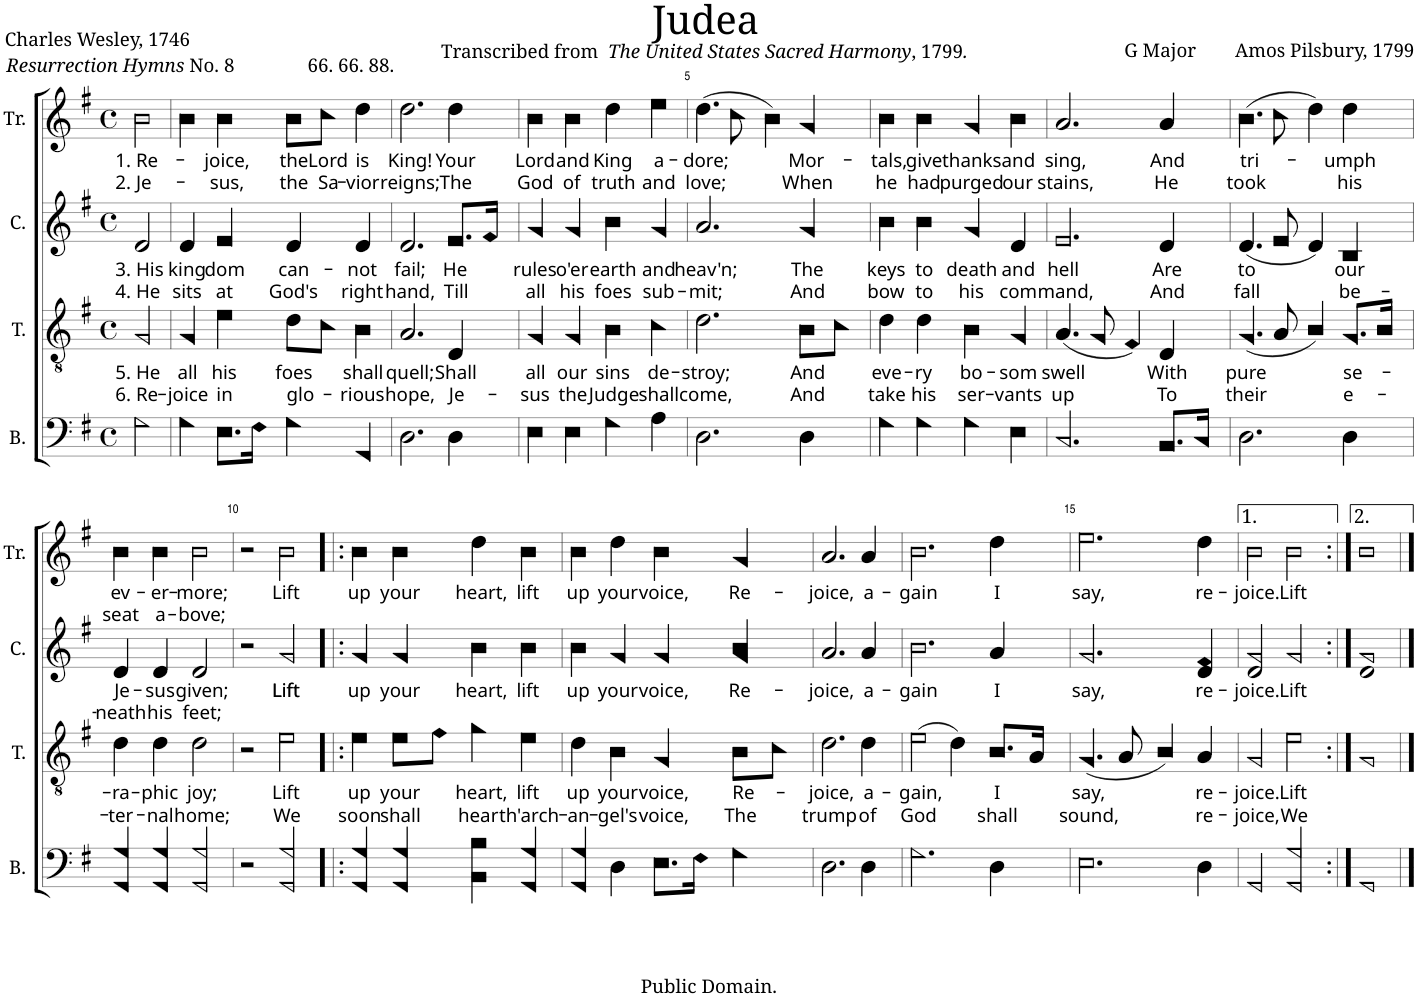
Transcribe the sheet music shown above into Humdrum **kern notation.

**kern	**kern	**text	**text	**kern	**text	**text	**kern	**text	**text
*part4	*part3	*part3	*part3	*part2	*part2	*part2	*part1	*part1	*part1
*staff4	*staff3	*staff3	*staff3	*staff2	*staff2	*staff2	*staff1	*staff1	*staff1
*I"B.	*I"T.	*	*	*I"C.	*	*	*I"Tr.	*	*
*I'B.	*I'T.	*	*	*I'C.	*	*	*I'Tr.	*	*
*clefF4	*clefGv2	*	*	*clefG2	*	*	*clefG2	*	*
*k[f#]	*k[f#]	*	*	*k[f#]	*	*	*k[f#]	*	*
*M4/4	*M4/4	*	*	*M4/4	*	*	*M4/4	*	*
*met(c)	*met(c)	*	*	*met(c)	*	*	*met(c)	*	*
=1	=1	=1	=1	=1	=1	=1	=1	=1	=1
!	!	!LO:LY:b	!LO:LY:b	!	!LO:LY:b	!LO:LY:b	!	!LO:LY:b	!LO:LY:b
2G!\	2G!/	5. He	6. Re-	2d!/	3. His	4. He	2b!\	1. Re-	2. Je-
=2	=2	=2	=2	=2	=2	=2	=2	=2	=2
!	!	!LO:LY:b	!LO:LY:b	!	!LO:LY:b	!LO:LY:b	!	!	!
4G!\	4G!/	all	-joice	4d!/	king-	sits	4b!\	.	.
!	!	!LO:LY:b	!LO:LY:b	!	!LO:LY:b	!LO:LY:b	!	!LO:LY:b	!LO:LY:b
8.E!\L	4e!\	his	in	4e!/	-dom	at	4b!\	-joice,	-sus,
16F#!\Jk	.	.	.	.	.	.	.	.	.
!	!	!LO:LY:b	!LO:LY:b	!	!LO:LY:b	!LO:LY:b	!	!LO:LY:b	!LO:LY:b
4G!\	8d!\L	foes	glo-	4d!/	can-	God's	8b!\L	the	the
!	!	!	!	!	!	!	!	!LO:LY:b	!LO:LY:b
.	8c!\J	.	.	.	.	.	8cc!\J	Lord	Sa-
!	!	!LO:LY:b	!LO:LY:b	!	!LO:LY:b	!LO:LY:b	!	!LO:LY:b	!LO:LY:b
4GG!/	4B!\	shall	-rious	4d!/	-not	right	4dd!\	is	-vior
=3	=3	=3	=3	=3	=3	=3	=3	=3	=3
!	!	!LO:LY:b	!LO:LY:b	!	!LO:LY:b	!LO:LY:b	!	!LO:LY:b	!LO:LY:b
2.D!\	2.A!/	quell;	hope,	2.d!/	fail;	hand,	2.dd!\	King!	reigns;
!	!	!LO:LY:b	!LO:LY:b	!	!LO:LY:b	!LO:LY:b	!	!LO:LY:b	!LO:LY:b
4D!\	4D!/	Shall	Je-	8.e!/L	He	Till	4dd!\	Your	The
.	.	.	.	16f#!/Jk	.	.	.	.	.
=4	=4	=4	=4	=4	=4	=4	=4	=4	=4
!	!	!LO:LY:b	!LO:LY:b	!	!LO:LY:b	!LO:LY:b	!	!LO:LY:b	!LO:LY:b
4E!\	4G!/	all	-sus	4g!/	rules	all	4b!\	Lord	God
!	!	!LO:LY:b	!LO:LY:b	!	!LO:LY:b	!LO:LY:b	!	!LO:LY:b	!LO:LY:b
4E!\	4G!/	our	the	4g!/	o'er	his	4b!\	and	of
!	!	!LO:LY:b	!LO:LY:b	!	!LO:LY:b	!LO:LY:b	!	!LO:LY:b	!LO:LY:b
4G!\	4B!\	sins	Judge	4b!\	earth	foes	4dd!\	King	truth
!	!	!LO:LY:b	!LO:LY:b	!	!LO:LY:b	!LO:LY:b	!	!LO:LY:b	!LO:LY:b
4A!\	4c!\	de-	shall	4g!/	and	sub-	4ee!\	a-	and
=5	=5	=5	=5	=5	=5	=5	=5	=5	=5
!	!	!LO:LY:b	!LO:LY:b	!	!LO:LY:b	!LO:LY:b	!	!LO:LY:b	!LO:LY:b
2.D!\	2.d!\	-stroy;	come,	2.a!/	heav'n;	-mit;	(4.dd!\	-dore;	love;
.	.	.	.	.	.	.	8cc!\	.	.
.	.	.	.	.	.	.	4b!\)	.	.
!	!	!LO:LY:b	!LO:LY:b	!	!LO:LY:b	!LO:LY:b	!	!LO:LY:b	!LO:LY:b
4D!\	8B!\L	And	And	4g!/	The	And	4g!/	Mor-	When
.	8c!\J	.	.	.	.	.	.	.	.
=6	=6	=6	=6	=6	=6	=6	=6	=6	=6
!	!	!LO:LY:b	!LO:LY:b	!	!LO:LY:b	!LO:LY:b	!	!LO:LY:b	!LO:LY:b
4G!\	4d!\	eve-	take	4b!\	keys	bow	4b!\	-tals,	he
!	!	!LO:LY:b	!LO:LY:b	!	!LO:LY:b	!LO:LY:b	!	!LO:LY:b	!LO:LY:b
4G!\	4d!\	-ry	his	4b!\	to	to	4b!\	give	had
!	!	!LO:LY:b	!LO:LY:b	!	!LO:LY:b	!LO:LY:b	!	!LO:LY:b	!LO:LY:b
4G!\	4B!\	bo-	ser-	4g!/	death	his	4g!/	thanks	purged
!	!	!LO:LY:b	!LO:LY:b	!	!LO:LY:b	!LO:LY:b	!	!LO:LY:b	!LO:LY:b
4E!\	4G!/	-som	-vants	4d!/	and	com-	4b!\	and	our
=7	=7	=7	=7	=7	=7	=7	=7	=7	=7
!	!	!LO:LY:b	!LO:LY:b	!	!LO:LY:b	!LO:LY:b	!	!LO:LY:b	!LO:LY:b
2.C!/	(4.A!/	swell	up	2.e!/	hell	-mand,	2.a!/	sing,	stains,
.	8G!/	.	.	.	.	.	.	.	.
.	4F#!/)	.	.	.	.	.	.	.	.
!	!	!LO:LY:b	!LO:LY:b	!	!LO:LY:b	!LO:LY:b	!	!LO:LY:b	!LO:LY:b
8.BB!/L	4D!/	With	To	4d!/	Are	And	4a!/	And	He
16C!/Jk	.	.	.	.	.	.	.	.	.
=8	=8	=8	=8	=8	=8	=8	=8	=8	=8
!	!	!LO:LY:b	!LO:LY:b	!	!LO:LY:b	!LO:LY:b	!	!LO:LY:b	!LO:LY:b
2.D!\	(4.G!/	pure	their	(4.d!/	to	fall	(4.b!\	tri-	took
.	8A!/	.	.	8e!/	.	.	8cc!\	.	.
.	4B!/)	.	.	4d!/)	.	.	4dd!\)	.	.
!	!	!LO:LY:b	!LO:LY:b	!	!LO:LY:b	!LO:LY:b	!	!LO:LY:b	!LO:LY:b
4D!\	8.G!/L	se-	e-	4B!/	our	be-	4dd!\	-umph	his
.	16B!/Jk	.	.	.	.	.	.	.	.
!!LO:LB:g=z
=9	=9	=9	=9	=9	=9	=9	=9	=9	=9
!	!	!LO:LY:b	!LO:LY:b	!	!LO:LY:b	!LO:LY:b	!	!LO:LY:b	!LO:LY:b
4GG!/ 4G!/	4d!\	-ra-	-ter-	4d!/	Je-	-neath	4b!\	ev-	seat
!	!	!LO:LY:b	!LO:LY:b	!	!LO:LY:b	!LO:LY:b	!	!LO:LY:b	!LO:LY:b
4GG!/ 4G!/	4d!\	-phic	-nal	4d!/	-sus	his	4b!\	-er-	a-
!	!	!LO:LY:b	!LO:LY:b	!	!LO:LY:b	!LO:LY:b	!	!LO:LY:b	!LO:LY:b
2GG!/ 2G!/	2d!\	joy;	home;	2d!/	given;	feet;	2b!\	-more;	-bove;
=10	=10	=10	=10	=10	=10	=10	=10	=10	=10
2r	2r	.	.	2r	.	.	2r	.	.
!	!	!LO:LY:b	!LO:LY:b	!	!LO:LY:b	!	!	!LO:LY:b	!
2GG!/ 2G!/	2e!\	Lift	We	2g!/	Lift	.	2b!\	Lift	.
=11!|:	=11!|:	=11!|:	=11!|:	=11!|:	=11!|:	=11!|:	=11!|:	=11!|:	=11!|:
!	!	!LO:LY:b	!LO:LY:b	!	!LO:LY:b	!	!	!LO:LY:b	!
4GG!/ 4G!/	4e!\	up	soon	4g!/	up	.	4b!\	up	.
!	!	!LO:LY:b	!LO:LY:b	!	!LO:LY:b	!	!	!LO:LY:b	!
4GG!/ 4G!/	8e!\L	your	shall	4g!/	your	.	4b!\	your	.
.	8f#!\J	.	.	.	.	.	.	.	.
!	!	!LO:LY:b	!LO:LY:b	!	!LO:LY:b	!	!	!LO:LY:b	!
4BB!\ 4B!\	4g!\	heart,	hear	4b!\	heart,	.	4dd!\	heart,	.
!	!	!LO:LY:b	!LO:LY:b	!	!LO:LY:b	!	!	!LO:LY:b	!
4GG!/ 4G!/	4e!\	lift	th'arch-	4b!\	lift	.	4b!\	lift	.
=12	=12	=12	=12	=12	=12	=12	=12	=12	=12
!	!	!LO:LY:b	!LO:LY:b	!	!LO:LY:b	!	!	!LO:LY:b	!
4GG!/ 4G!/	4d!\	up	-an-	4b!\	up	.	4b!\	up	.
!	!	!LO:LY:b	!LO:LY:b	!	!LO:LY:b	!	!	!LO:LY:b	!
4D!\	4B!\	your	-gel's	4g!/	your	.	4dd!\	your	.
!	!	!LO:LY:b	!LO:LY:b	!	!LO:LY:b	!	!	!LO:LY:b	!
8.E!\L	4G!/	voice,	voice,	4g!/	voice,	.	4b!\	voice,	.
16F#!\Jk	.	.	.	.	.	.	.	.	.
!	!	!LO:LY:b	!LO:LY:b	!	!LO:LY:b	!	!	!LO:LY:b	!
4G!\	8B!\L	Re-	The	4g!/ 4b!/	Re-	.	4g!/	Re-	.
.	8c!\J	.	.	.	.	.	.	.	.
=13	=13	=13	=13	=13	=13	=13	=13	=13	=13
!	!	!LO:LY:b	!LO:LY:b	!	!LO:LY:b	!	!	!LO:LY:b	!
2.D!\	2.d!\	-joice,	trump	2.a!/	-joice,	.	2.a!/	-joice,	.
!	!	!LO:LY:b	!LO:LY:b	!	!LO:LY:b	!	!	!LO:LY:b	!
4D!\	4d!\	a-	of	4a!/	a-	.	4a!/	a-	.
=14	=14	=14	=14	=14	=14	=14	=14	=14	=14
!	!	!LO:LY:b	!LO:LY:b	!	!LO:LY:b	!	!	!LO:LY:b	!
2.G!\	(2e!\	-gain,	God	2.b!\	-gain	.	2.b!\	-gain	.
.	4d!\)	.	.	.	.	.	.	.	.
!	!	!LO:LY:b	!LO:LY:b	!	!LO:LY:b	!	!	!LO:LY:b	!
4D!\	8.B!/L	I	shall	4a!/	I	.	4dd!\	I	.
.	16A!/Jk	.	.	.	.	.	.	.	.
=15	=15	=15	=15	=15	=15	=15	=15	=15	=15
!	!	!LO:LY:b	!LO:LY:b	!	!LO:LY:b	!	!	!LO:LY:b	!
2.E!\	(4.G!/	say,	sound,	2.g!/	say,	.	2.ee!\	say,	.
.	8A!/	.	.	.	.	.	.	.	.
.	4B!/)	.	.	.	.	.	.	.	.
!	!	!LO:LY:b	!LO:LY:b	!	!LO:LY:b	!	!	!LO:LY:b	!
4D!\	4A!/	re-	re-	4d!/ 4f#!/	re-	.	4dd!\	re-	.
=16	=16	=16	=16	=16	=16	=16	=16	=16	=16
!	!	!LO:LY:b	!LO:LY:b	!	!LO:LY:b	!	!	!LO:LY:b	!
2GG!/	2G!/	-joice.	-joice,	2d!/ 2g!/	-joice.	.	2b!\	-joice.	.
!	!	!LO:LY:b	!LO:LY:b	!	!LO:LY:b	!	!	!LO:LY:b	!
2GG!/ 2G!/	2e!\	Lift	We	2g!/	Lift	.	2b!\	Lift	.
=17:|!	=17:|!	=17:|!	=17:|!	=17:|!	=17:|!	=17:|!	=17:|!	=17:|!	=17:|!
1GG!	1G!	.	.	1d! 1g!	.	.	1b!	.	.
==	==	==	==	==	==	==	==	==	==
*-	*-	*-	*-	*-	*-	*-	*-	*-	*-
